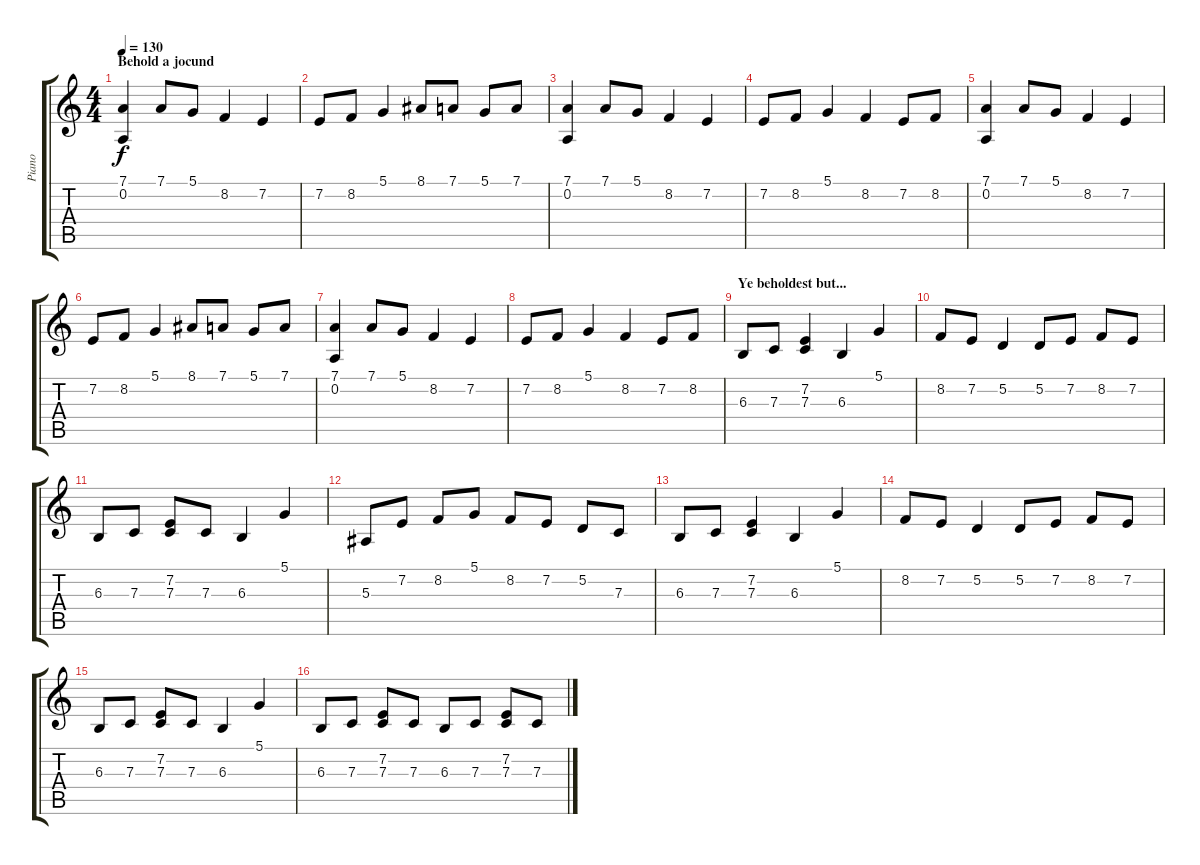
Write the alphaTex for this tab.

\track ("Piano" "Piano") {instrument acousticgrandpiano}
\staff {score tabs}
\tuning (D4 A3 F3 C3 G2 D2) {hide}
\ts (4 4)
\section ("" "Behold a jocund")
\tempo 130
\clef g2
\ks c
(7.1 0.2).4{dy f} 7.1.8 5.1.8 8.2.4 7.2.4 |
7.2.8 8.2.8 5.1.4 8.1.8 7.1.8 5.1.8 7.1.8 |
(7.1 0.2).4 7.1.8 5.1.8 8.2.4 7.2.4 |
7.2.8 8.2.8 5.1.4 8.2.4 7.2.8 8.2.8 |
(7.1 0.2).4 7.1.8 5.1.8 8.2.4 7.2.4 |
7.2.8 8.2.8 5.1.4 8.1.8 7.1.8 5.1.8 7.1.8 |
(7.1 0.2).4 7.1.8 5.1.8 8.2.4 7.2.4 |
7.2.8 8.2.8 5.1.4 8.2.4 7.2.8 8.2.8 |
\section ("" "Ye beholdest but...")
6.3.8 7.3.8 (7.2 7.3).4 6.3.4 5.1.4 |
8.2.8 7.2.8 5.2.4 5.2.8 7.2.8 8.2.8 7.2.8 |
6.3.8 7.3.8 (7.2 7.3).8 7.3.8 6.3.4 5.1.4 |
5.3.8 7.2.8 8.2.8 5.1.8 8.2.8 7.2.8 5.2.8 7.3.8 |
6.3.8 7.3.8 (7.2 7.3).4 6.3.4 5.1.4 |
8.2.8 7.2.8 5.2.4 5.2.8 7.2.8 8.2.8 7.2.8 |
6.3.8 7.3.8 (7.2 7.3).8 7.3.8 6.3.4 5.1.4 |
6.3.8 7.3.8 (7.2 7.3).8 7.3.8 6.3.8 7.3.8 (7.2 7.3).8 7.3.8
